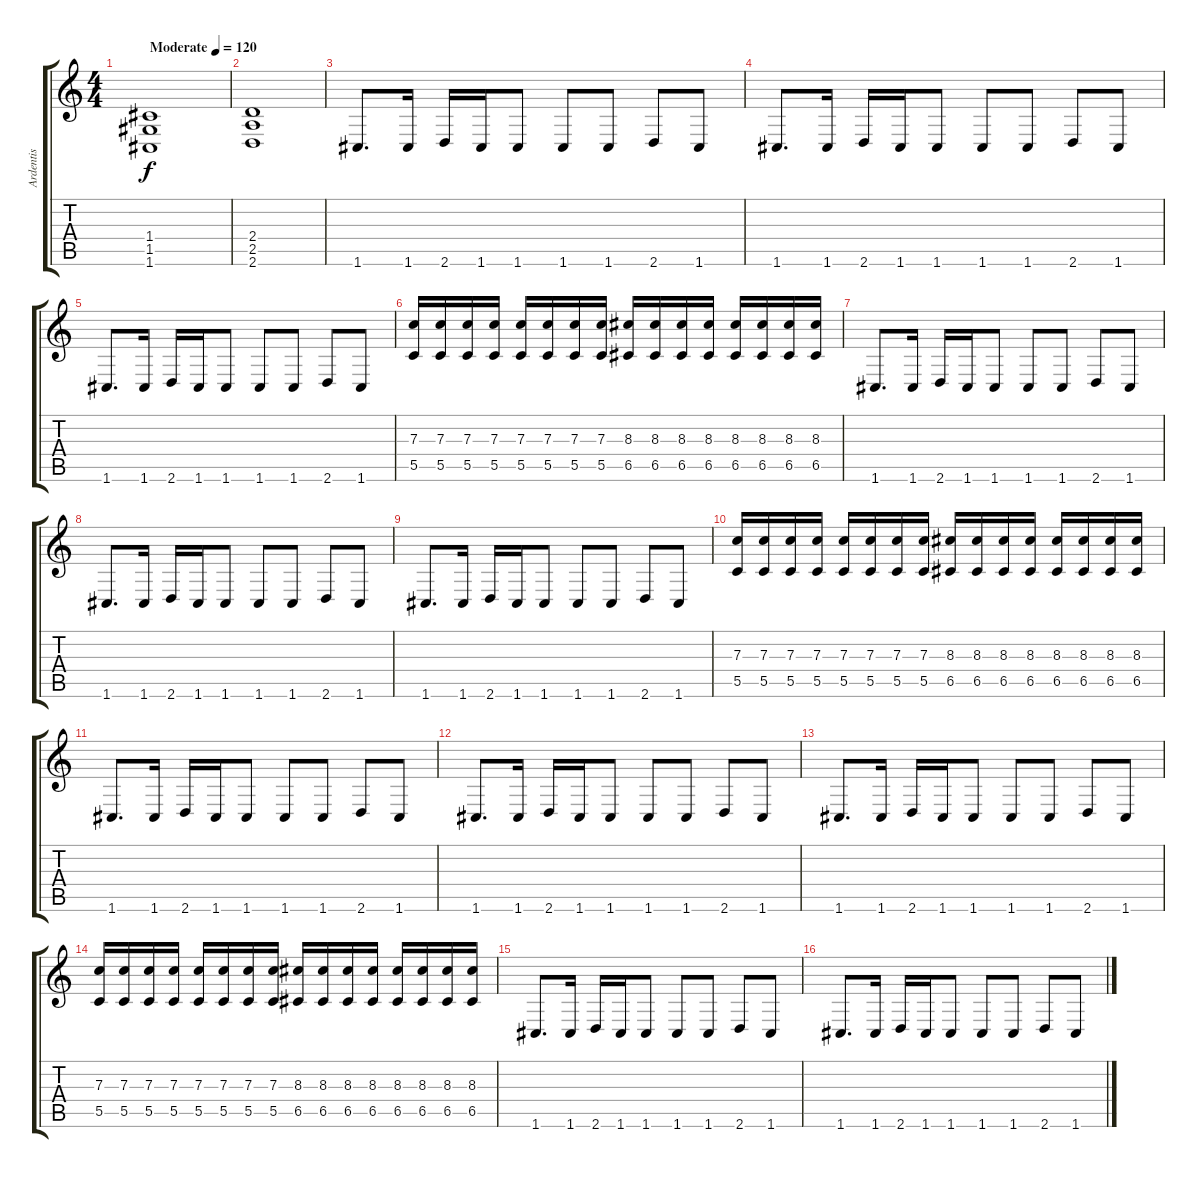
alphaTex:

\track ("Ardentis" "Ardentis") {instrument overdrivenguitar}
\staff {score tabs}
\tuning (D4 A3 F3 C3 G2 C2) {hide}
\ts (4 4)
\tempo (120 "Moderate")
\clef g2
\ks c
(1.4 1.5 1.6).1{dy f instrument overdrivenguitar} |
(2.4 2.5 2.6).1 |
1.6.8{d} 1.6.16 2.6.16 1.6.16 1.6.8 1.6.8 1.6.8 2.6.8 1.6.8 |
1.6.8{d} 1.6.16 2.6.16 1.6.16 1.6.8 1.6.8 1.6.8 2.6.8 1.6.8 |
1.6.8{d} 1.6.16 2.6.16 1.6.16 1.6.8 1.6.8 1.6.8 2.6.8 1.6.8 |
(7.3 5.5).16 (7.3 5.5).16 (7.3 5.5).16 (7.3 5.5).16 (7.3 5.5).16 (7.3 5.5).16 (7.3 5.5).16 (7.3 5.5).16 (8.3 6.5).16 (8.3 6.5).16 (8.3 6.5).16 (8.3 6.5).16 (8.3 6.5).16 (8.3 6.5).16 (8.3 6.5).16 (8.3 6.5).16 |
1.6.8{d} 1.6.16 2.6.16 1.6.16 1.6.8 1.6.8 1.6.8 2.6.8 1.6.8 |
1.6.8{d} 1.6.16 2.6.16 1.6.16 1.6.8 1.6.8 1.6.8 2.6.8 1.6.8 |
1.6.8{d} 1.6.16 2.6.16 1.6.16 1.6.8 1.6.8 1.6.8 2.6.8 1.6.8 |
(7.3 5.5).16 (7.3 5.5).16 (7.3 5.5).16 (7.3 5.5).16 (7.3 5.5).16 (7.3 5.5).16 (7.3 5.5).16 (7.3 5.5).16 (8.3 6.5).16 (8.3 6.5).16 (8.3 6.5).16 (8.3 6.5).16 (8.3 6.5).16 (8.3 6.5).16 (8.3 6.5).16 (8.3 6.5).16 |
1.6.8{d} 1.6.16 2.6.16 1.6.16 1.6.8 1.6.8 1.6.8 2.6.8 1.6.8 |
1.6.8{d} 1.6.16 2.6.16 1.6.16 1.6.8 1.6.8 1.6.8 2.6.8 1.6.8 |
1.6.8{d} 1.6.16 2.6.16 1.6.16 1.6.8 1.6.8 1.6.8 2.6.8 1.6.8 |
(7.3 5.5).16 (7.3 5.5).16 (7.3 5.5).16 (7.3 5.5).16 (7.3 5.5).16 (7.3 5.5).16 (7.3 5.5).16 (7.3 5.5).16 (8.3 6.5).16 (8.3 6.5).16 (8.3 6.5).16 (8.3 6.5).16 (8.3 6.5).16 (8.3 6.5).16 (8.3 6.5).16 (8.3 6.5).16 |
1.6.8{d} 1.6.16 2.6.16 1.6.16 1.6.8 1.6.8 1.6.8 2.6.8 1.6.8 |
1.6.8{d} 1.6.16 2.6.16 1.6.16 1.6.8 1.6.8 1.6.8 2.6.8 1.6.8
